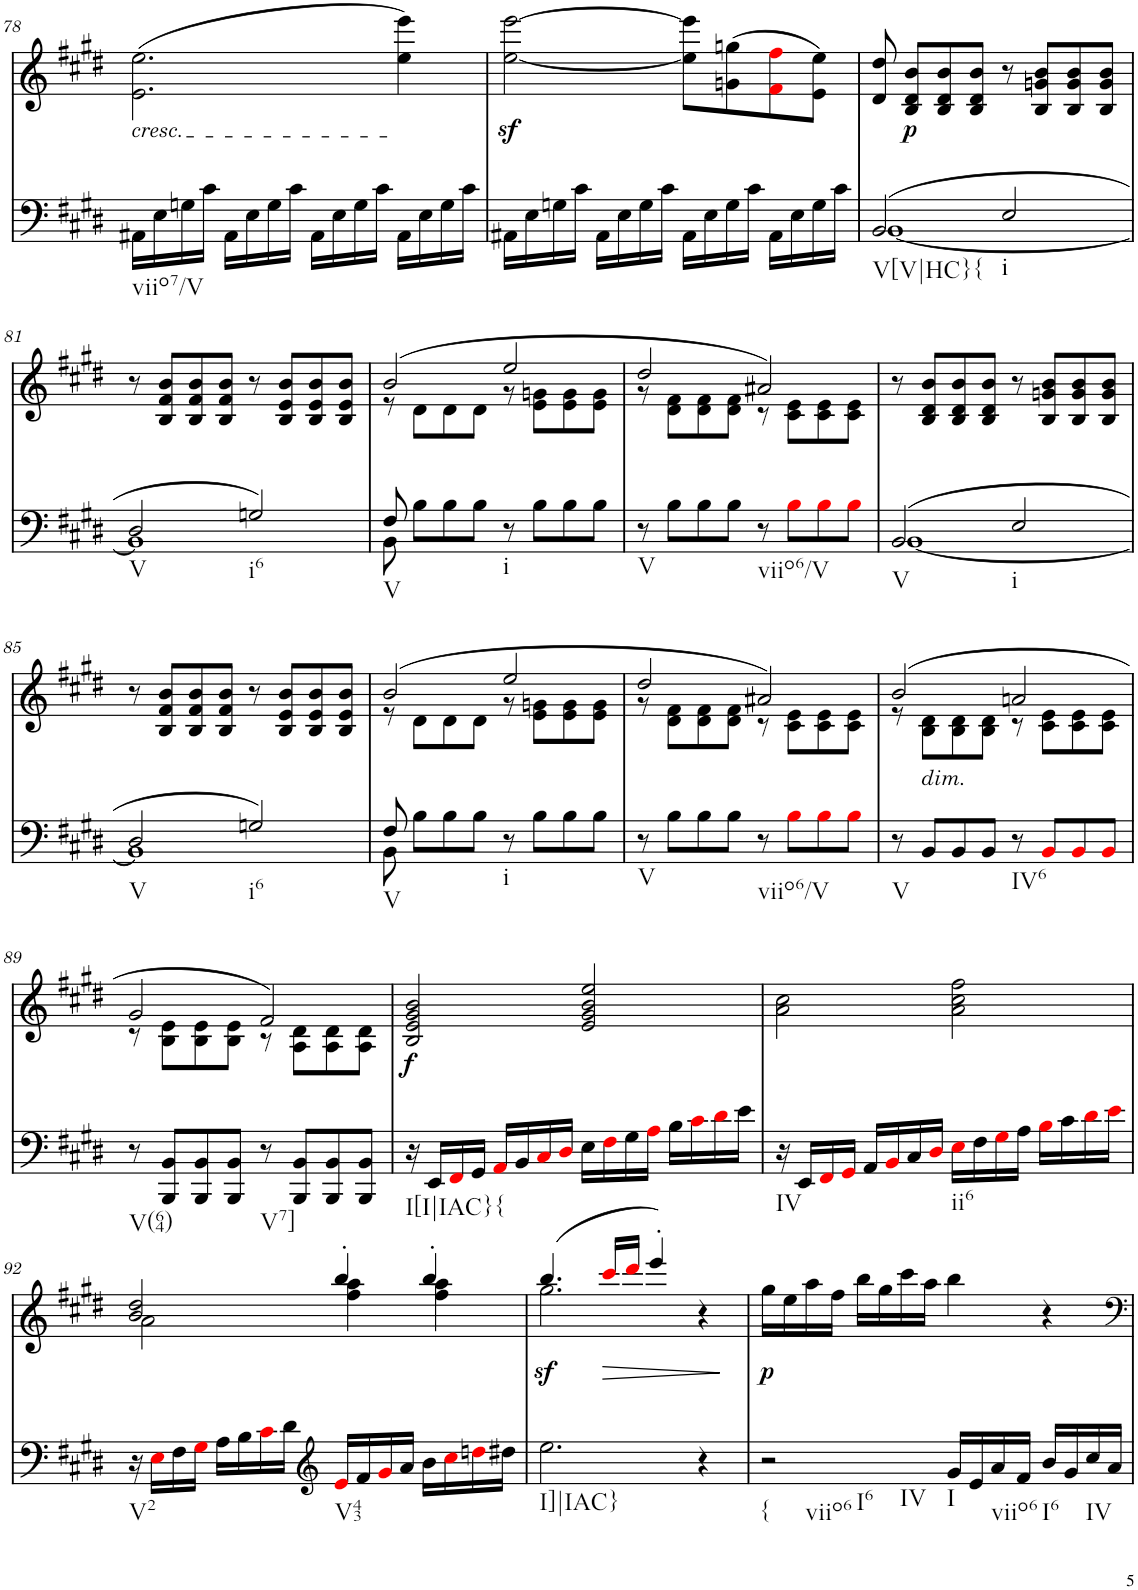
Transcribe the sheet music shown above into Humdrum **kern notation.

**kern	**kern	**text	**dynam
*part2	*part1	*part1	*part1
*staff2	*staff1	*staff1	*staff1
*I"piano	*I"piano	*	*
*I'Pno	*I'Pno	*	*
!!LO:PB:g=z
*clefF4	*clefG2	*	*
*k[f#c#g#d#]	*k[f#c#g#d#]	*	*
*E:	*E:	*	*
*M4/4	*M4/4	*	*
=78	=78	=78	=78
!	!LO:TX:b:i:t=cresc.	!	!
!LO:TX:b:t=viio7/V	!	!	!
!	!	!LO:LY:b	!
16AA#X\LL	(2.e\ 2.ee\	<	.
16E\	.	.	.
16Gn\	.	.	.
16c#\JJ	.	.	.
16AA#\LL	.	.	.
16E\	.	.	.
16G\	.	.	.
16c#\JJ	.	.	.
16AA#\LL	.	.	.
16E\	.	.	.
16G\	.	.	.
16c#\JJ	.	.	.
16AA#\LL	4ee\ 4eee\)	.	.
16E\	.	.	.
16G\	.	.	.
16c#\JJ	.	.	.
=79	=79	=79	=79
16AA#X\LL	[2ee\z< [2eee\z<	.	.
16E\	.	.	.
16Gn\	.	.	.
16c#\JJ	.	.	.
16AA#\LL	.	.	.
16E\	.	.	.
16G\	.	.	.
16c#\JJ	.	.	.
16AA#\LL	8ee\] 8eee\]L	.	.
16E\	.	.	.
16G\	(8gn\ 8ggn\	.	.
16c#\JJ	.	.	.
16AA#\LL	8f#i\ 8ff#i\	.	.
16E\	.	.	.
16G\	8e\ 8ee\J)	.	.
16c#\JJ	.	.	.
=80	=80	=80	=80
*^	*	*	*
!LO:TX:b:t=V[V|HC}{	!	!	!	!
!	!	!	!LO:LY:b	!
(2BB/	[1BB	8d#/ 8dd#/	p	.
!	!	!	!	!LO:DY:b
.	.	8B/ 8d#/ 8b/L	.	p
.	.	8B/ 8d#/ 8b/	.	.
.	.	8B/ 8d#/ 8b/J	.	.
!LO:TX:b:t=i	!	!	!	!
2E/	.	8r	.	.
.	.	8B/ 8gn/ 8b/L	.	.
.	.	8B/ 8g/ 8b/	.	.
.	.	8B/ 8g/ 8b/J	.	.
!!LO:LB:g=z
=81	=81	=81	=81	=81
!LO:TX:b:t=V	!	!	!	!
2D#/	1BB]	8r	.	.
.	.	8B/ 8f#/ 8b/L	.	.
.	.	8B/ 8f#/ 8b/	.	.
.	.	8B/ 8f#/ 8b/J	.	.
!LO:TX:b:t=i6	!	!	!	!
2Gn/)	.	8r	.	.
.	.	8B/ 8e/ 8b/L	.	.
.	.	8B/ 8e/ 8b/	.	.
.	.	8B/ 8e/ 8b/J	.	.
=82	=82	=82	=82	=82
*	*	*^	*	*
!LO:TX:b:t=V	!	!	!	!	!
8F#/	8BB\	(2b/	8r	.	.
8B\L	2..ryy	.	8d#\L	.	.
8B\	.	.	8d#\	.	.
8B\J	.	.	8d#\J	.	.
!LO:TX:b:t=i	!	!	!	!	!
8r	.	2ee/	8r	.	.
8B\L	.	.	8e\ 8gn\L	.	.
8B\	.	.	8e\ 8g\	.	.
8B\J	.	.	8e\ 8g\J	.	.
*v	*v	*	*	*	*
=83	=83	=83	=83	=83
!LO:TX:b:t=V	!	!	!	!
8r	2dd#/	8r	.	.
8B\L	.	8d#\ 8f#\L	.	.
8B\	.	8d#\ 8f#\	.	.
8B\J	.	8d#\ 8f#\J	.	.
!LO:TX:b:t=viio6/V	!	!	!	!
8r	2a#X/)	8r	.	.
8Bi\L	.	8c#\ 8e\L	.	.
8Bi\	.	8c#\ 8e\	.	.
8Bi\J	.	8c#\ 8e\J	.	.
=84	=84	=84	=84	=84
*^	*	*	*	*
!LO:TX:b:t=V	!	!	!	!	!
*	*	*v	*v	*	*
(2BB/	[1BB	8r	.	.
.	.	8B/ 8d#/ 8b/L	.	.
.	.	8B/ 8d#/ 8b/	.	.
.	.	8B/ 8d#/ 8b/J	.	.
!LO:TX:b:t=i	!	!	!	!
2E/	.	8r	.	.
.	.	8B/ 8gn/ 8b/L	.	.
.	.	8B/ 8g/ 8b/	.	.
.	.	8B/ 8g/ 8b/J	.	.
!!LO:LB:g=z
=85	=85	=85	=85	=85
!LO:TX:b:t=V	!	!	!	!
2D#/	1BB]	8r	.	.
.	.	8B/ 8f#/ 8b/L	.	.
.	.	8B/ 8f#/ 8b/	.	.
.	.	8B/ 8f#/ 8b/J	.	.
!LO:TX:b:t=i6	!	!	!	!
2Gn/)	.	8r	.	.
.	.	8B/ 8e/ 8b/L	.	.
.	.	8B/ 8e/ 8b/	.	.
.	.	8B/ 8e/ 8b/J	.	.
=86	=86	=86	=86	=86
*	*	*^	*	*
!LO:TX:b:t=V	!	!	!	!	!
8F#/	8BB\	(2b/	8r	.	.
8B\L	2..ryy	.	8d#\L	.	.
8B\	.	.	8d#\	.	.
8B\J	.	.	8d#\J	.	.
!LO:TX:b:t=i	!	!	!	!	!
8r	.	2ee/	8r	.	.
8B\L	.	.	8e\ 8gn\L	.	.
8B\	.	.	8e\ 8g\	.	.
8B\J	.	.	8e\ 8g\J	.	.
*v	*v	*	*	*	*
=87	=87	=87	=87	=87
!LO:TX:b:t=V	!	!	!	!
8r	2dd#/	8r	.	.
8B\L	.	8d#\ 8f#\L	.	.
8B\	.	8d#\ 8f#\	.	.
8B\J	.	8d#\ 8f#\J	.	.
!LO:TX:b:t=viio6/V	!	!	!	!
8r	2a#X/)	8r	.	.
8Bi\L	.	8c#\ 8e\L	.	.
8Bi\	.	8c#\ 8e\	.	.
8Bi\J	.	8c#\ 8e\J	.	.
=88	=88	=88	=88	=88
!LO:TX:b:t=V	!	!	!	!
8r	(2b/	8r	.	.
!	!	!LO:TX:b:i:t=dim.	!	!
8BB/L	.	8B\ 8d#\L	.	.
8BB/	.	8B\ 8d#\	.	.
8BB/J	.	8B\ 8d#\J	.	.
!LO:TX:b:t=IV6	!	!	!	!
8r	2an/	8r	>	.
8BBi/L	.	8c#\ 8e\L	.	.
8BBi/	.	8c#\ 8e\	.	.
8BBi/J	.	8c#\ 8e\J	.	.
!!LO:LB:g=z	!!
=89	=89	=89	=89	=89
!LO:TX:b:t=V(64)	!	!	!	!
8r	2g#/	8r	.	.
8BBB/ 8BB/L	.	8B\ 8e\L	.	.
8BBB/ 8BB/	.	8B\ 8e\	.	.
8BBB/ 8BB/J	.	8B\ 8e\J	.	.
!LO:TX:b:t=V7]	!	!	!	!
8r	2f#/)	8r	.	.
8BBB/ 8BB/L	.	8A\ 8d#\L	.	.
8BBB/ 8BB/	.	8A\ 8d#\	.	.
8BBB/ 8BB/J	.	8A\ 8d#\J	.	.
=90	=90	=90	=90	=90
!LO:TX:b:t=I[I|IAC}{	!	!	!	!
!	!	!	!LO:LY:b	!LO:DY:b
*	*v	*v	*	*
16r	2B/ 2e/ 2g#/ 2b/	f	f
16EE/LL	.	.	.
16FF#i/	.	.	.
16GG#/JJ	.	.	.
16AAi/LL	.	.	.
16BB/	.	.	.
16C#i/	.	.	.
16D#i/JJ	.	.	.
16E\LL	2e/ 2g#/ 2b/ 2ee/	.	.
16F#i\	.	.	.
16G#\	.	.	.
16Ai\JJ	.	.	.
16B\LL	.	.	.
16c#i\	.	.	.
16d#i\	.	.	.
16e\JJ	.	.	.
=91	=91	=91	=91
!LO:TX:b:t=IV	!	!	!
16r	2a\ 2cc#\	.	.
16EE/LL	.	.	.
16FF#i/	.	.	.
16GG#i/JJ	.	.	.
16AA/LL	.	.	.
16BBi/	.	.	.
16C#/	.	.	.
16D#i/JJ	.	.	.
!LO:TX:b:t=ii6	!	!	!
16Ei\LL	2a\ 2cc#\ 2ff#\	.	.
16F#\	.	.	.
16G#i\	.	.	.
16A\JJ	.	.	.
16Bi\LL	.	.	.
16c#\	.	.	.
16d#i\	.	.	.
16ei\JJ	.	.	.
!!LO:LB:g=z
=92	=92	=92	=92
*	*^	*	*
!LO:TX:b:t=V2	!	!	!	!
16r	2b/ 2dd#/	2a\	.	.
16Ei\LL	.	.	.	.
16F#\	.	.	.	.
16G#i\JJ	.	.	.	.
16A\LL	.	.	.	.
16B\	.	.	.	.
16c#i\	.	.	.	.
16d#\JJ	.	.	.	.
*clefG2	*	*	*	*
!LO:TX:b:t=V43	!	!	!	!
16ei/LL	4bb'/	4ff#\ 4aa\	.	.
16f#/	.	.	.	.
16g#i/	.	.	.	.
16a/JJ	.	.	.	.
16b\LL	4bb'/	4ff#\ 4aa\	.	.
16cc#i\	.	.	.	.
16ddni\	.	.	.	.
16dd#X\JJ	.	.	.	.
=93	=93	=93	=93	=93
!LO:TX:b:t=I]|IAC}	!	!	!	!
!	!	!	!LO:LY:b	!LO:DY:b
2.ee\	(4.bb/	2.gg#\	>	sf
!	!	!	!	!LO:HP:b
.	16ccc#i/LL	.	.	>
.	16ddd#i/JJ	.	.	.
.	4eee'/)	.	.	.
4r	4r	4ryy	.	]
=94	=94	=94	=94	=94
!LO:TX:b:t={	!	!	!	!
!LO:TX:b:t=viio6	!	!	!	!
!LO:TX:b:t=I6	!	!	!	!
!LO:TX:b:t=IV	!	!	!	!
!	!	!	!LO:LY:b	!LO:DY:b
*	*v	*v	*	*
2r	16gg#\LL	p	p
.	16ee\	.	.
.	16aa\	.	.
.	16ff#\JJ	.	.
.	16bb\LL	.	.
.	16gg#\	.	.
.	16ccc#\	.	.
.	16aa\JJ	.	.
!LO:TX:b:t=I	!	!	!
16g#/LL	4bb\	.	.
16e/	.	.	.
!LO:TX:b:t=viio6	!	!	!
16a/	.	.	.
16f#/JJ	.	.	.
!LO:TX:b:t=I6	!	!	!
16b/LL	4r	.	.
16g#/	.	.	.
!LO:TX:b:t=IV	!	!	!
16cc#/	.	.	.
16a/JJ	.	.	.
=	=	=	=
*-	*-	*-	*-
